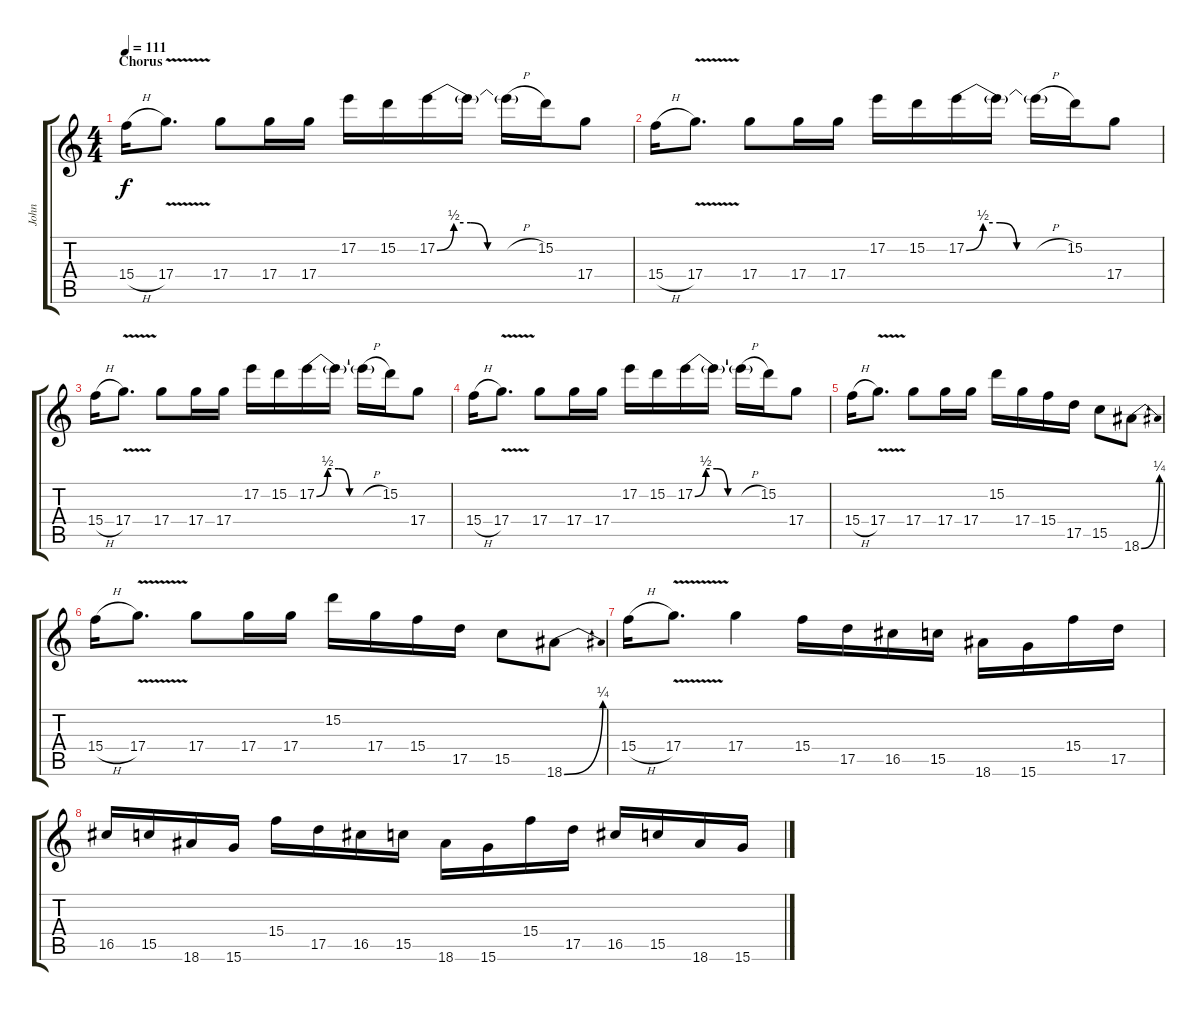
\track ("John" "John") {instrument electricguitarclean}
\staff {score tabs}
\tuning (E4 B3 G3 D3 A2 E2) {hide}
\ts (4 4)
\section ("" "Chorus")
\tempo 111
\clef g2
\ks c
15.4{h}.16{dy f instrument distortionguitar} 17.4{v}.8{d} 17.4.8 17.4.16 17.4.16 17.2.16 15.2.16 17.2{be (custom 0 0 10 2 20 2 30 0 60 0)}.16 17.2{t}.16 17.2{h t}.16 15.2.16 17.4.8 |
15.4{h}.16 17.4{v}.8{d} 17.4.8 17.4.16 17.4.16 17.2.16 15.2.16 17.2{be (custom 0 0 10 2 20 2 30 0 60 0)}.16 17.2{t}.16 17.2{h t}.16 15.2.16 17.4.8 |
15.4{h}.16 17.4{v}.8{d} 17.4.8 17.4.16 17.4.16 17.2.16 15.2.16 17.2{be (custom 0 0 10 2 20 2 30 0 60 0)}.16 17.2{t}.16 17.2{h t}.16 15.2.16 17.4.8 |
15.4{h}.16 17.4{v}.8{d} 17.4.8 17.4.16 17.4.16 17.2.16 15.2.16 17.2{be (custom 0 0 10 2 20 2 30 0 60 0)}.16 17.2{t}.16 17.2{h t}.16 15.2.16 17.4.8 |
15.4{h}.16 17.4{v}.8{d} 17.4.8 17.4.16 17.4.16 15.2.16 17.4.16 15.4.16 17.5.16 15.5.8 18.6{be (bend 0 0 60 1)}.8 |
15.4{h}.16 17.4{v}.8{d} 17.4.8 17.4.16 17.4.16 15.2.16 17.4.16 15.4.16 17.5.16 15.5.8 18.6{be (bend 0 0 60 1)}.8 |
15.4{h}.16 17.4{v}.8{d} 17.4.4 15.4.16 17.5.16 16.5.16 15.5.16 18.6.16 15.6.16 15.4.16 17.5.16 |
16.5.16 15.5.16 18.6.16 15.6.16 15.4.16 17.5.16 16.5.16 15.5.16 18.6.16 15.6.16 15.4.16 17.5.16 16.5.16 15.5.16 18.6.16 15.6.16
